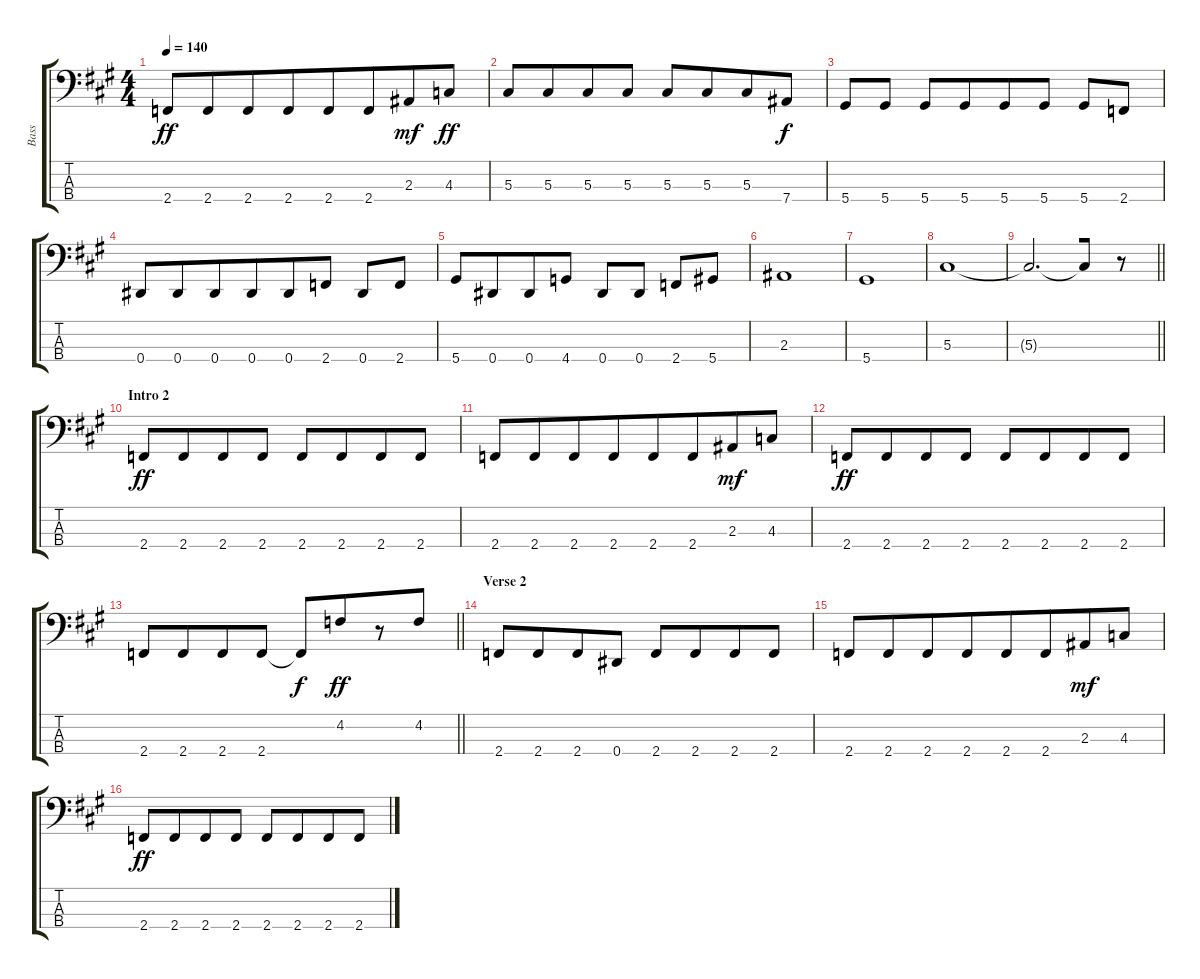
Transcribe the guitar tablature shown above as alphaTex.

\track ("Bass" "Bass") {instrument electricbasspick}
\staff {score tabs}
\tuning (Gb2 Db2 Ab1 Eb1) {hide}
\ts (4 4)
\tempo 140
\clef f4
\ks a
2.4.8{dy ff} 2.4.8{beam merge} 2.4.8{beam merge} 2.4.8{beam merge} 2.4.8 2.4.8{beam merge} 2.3.8{dy mf beam merge} 4.3.8{dy ff} |
5.3.8 5.3.8{beam merge} 5.3.8 5.3.8 5.3.8{beam merge} 5.3.8{beam merge} 5.3.8 7.4.8{dy f} |
5.4.8 5.4.8 5.4.8{beam merge} 5.4.8{beam merge} 5.4.8 5.4.8 5.4.8 2.4.8 |
0.4.8 0.4.8{beam merge} 0.4.8{beam merge} 0.4.8{beam merge} 0.4.8{beam merge} 2.4.8 0.4.8 2.4.8 |
5.4.8 0.4.8{beam merge} 0.4.8 4.4.8 0.4.8 0.4.8 2.4.8 5.4.8 |
2.3.1 |
5.4.1 |
5.3.1 |
\barLineRight lightlight
5.3{t}.2{d beam merge} 5.3{t}.8{beam merge} r.8 |
\section ("" "Intro 2")
2.4.8{dy ff} 2.4.8{beam merge} 2.4.8 2.4.8 2.4.8{beam merge} 2.4.8{beam merge} 2.4.8 2.4.8 |
2.4.8 2.4.8{beam merge} 2.4.8{beam merge} 2.4.8{beam merge} 2.4.8 2.4.8{beam merge} 2.3.8{dy mf beam merge} 4.3.8 |
2.4.8{dy ff} 2.4.8{beam merge} 2.4.8 2.4.8 2.4.8{beam merge} 2.4.8{beam merge} 2.4.8 2.4.8 |
\barLineRight lightlight
2.4.8 2.4.8{beam merge} 2.4.8 2.4.8 2.4{t}.8{dy f beam merge} 4.2.8{dy ff beam merge} r.8 4.2.8 |
\section ("" "Verse 2")
2.4.8 2.4.8{beam merge} 2.4.8 0.4.8 2.4.8{beam merge} 2.4.8{beam merge} 2.4.8 2.4.8 |
2.4.8 2.4.8{beam merge} 2.4.8{beam merge} 2.4.8{beam merge} 2.4.8 2.4.8{beam merge} 2.3.8{dy mf beam merge} 4.3.8 |
2.4.8{dy ff} 2.4.8{beam merge} 2.4.8 2.4.8 2.4.8{beam merge} 2.4.8{beam merge} 2.4.8 2.4.8
